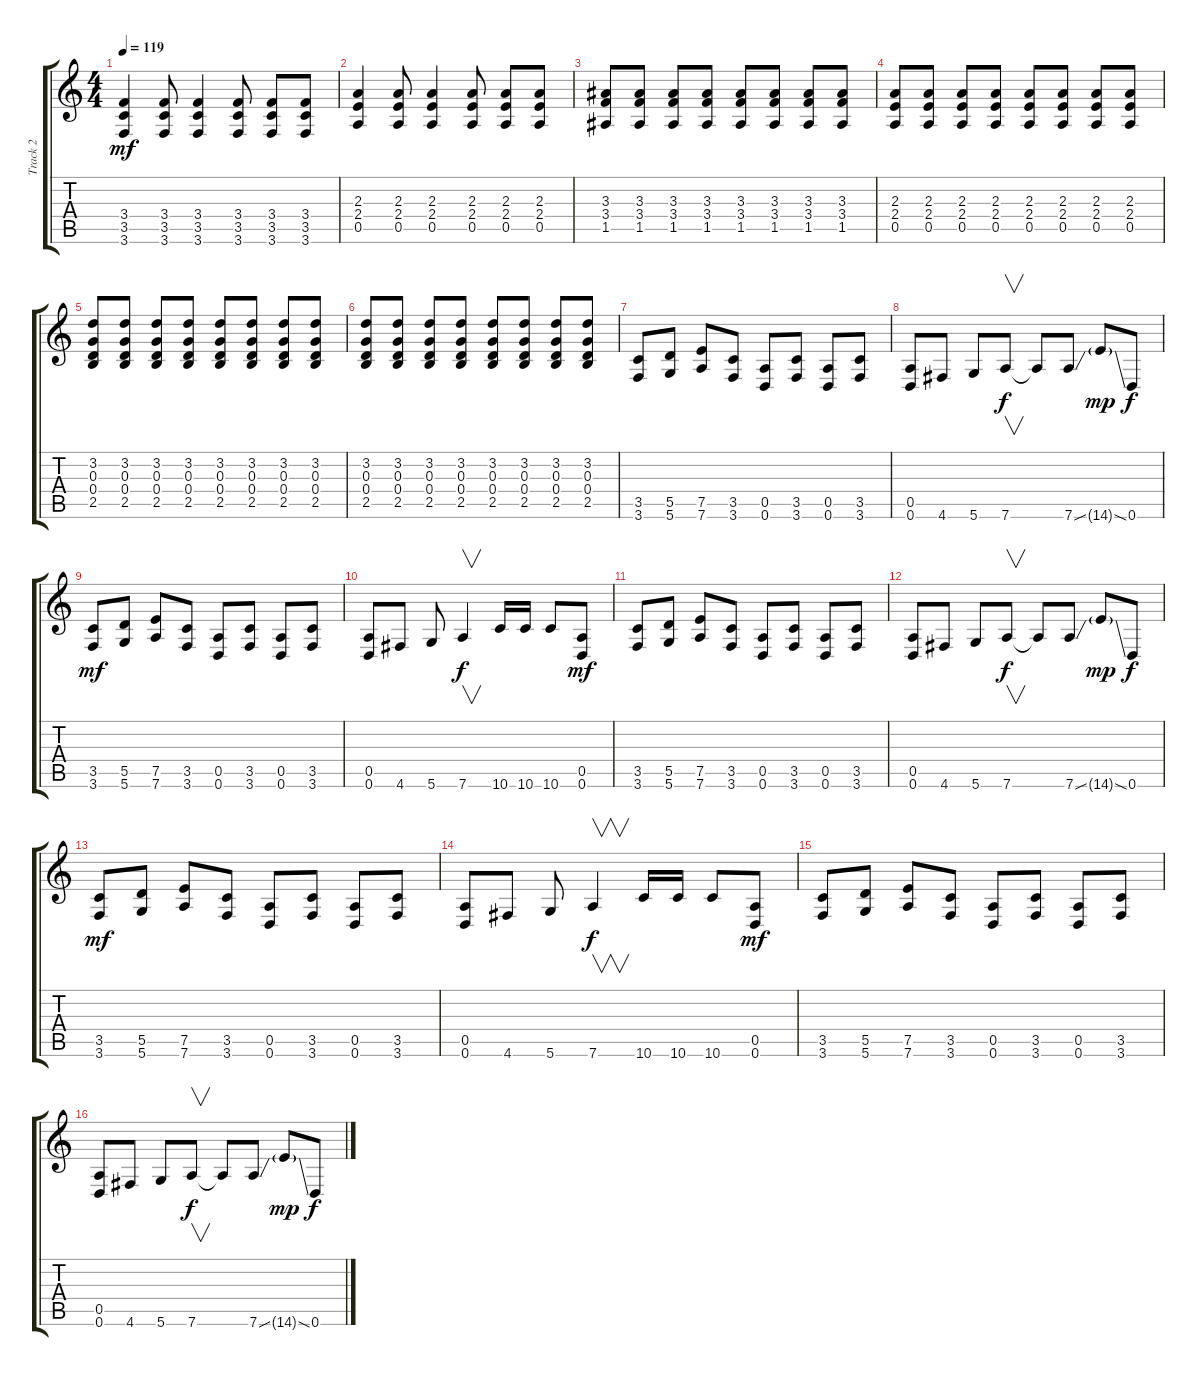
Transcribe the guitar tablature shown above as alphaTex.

\track ("Track 2" "Track 2") {instrument overdrivenguitar}
\staff {score tabs}
\tuning (E4 B3 G3 D3 A2 D2) {hide}
\ts (4 4)
\tempo 119
\clef g2
\ks c
(3.4 3.5 3.6).4{dy mf} (3.4 3.5 3.6).8 (3.4 3.5 3.6).4 (3.4 3.5 3.6).8 (3.4 3.5 3.6).8 (3.4 3.5 3.6).8 |
(2.3 2.4 0.5).4 (2.3 2.4 0.5).8 (2.3 2.4 0.5).4 (2.3 2.4 0.5).8 (2.3 2.4 0.5).8 (2.3 2.4 0.5).8 |
(3.3 3.4 1.5).8 (3.3 3.4 1.5).8 (3.3 3.4 1.5).8 (3.3 3.4 1.5).8 (3.3 3.4 1.5).8 (3.3 3.4 1.5).8 (3.3 3.4 1.5).8 (3.3 3.4 1.5).8 |
(2.3 2.4 0.5).8 (2.3 2.4 0.5).8 (2.3 2.4 0.5).8 (2.3 2.4 0.5).8 (2.3 2.4 0.5).8 (2.3 2.4 0.5).8 (2.3 2.4 0.5).8 (2.3 2.4 0.5).8 |
(3.2 0.3 0.4 2.5).8 (3.2 0.3 0.4 2.5).8 (3.2 0.3 0.4 2.5).8 (3.2 0.3 0.4 2.5).8 (3.2 0.3 0.4 2.5).8 (3.2 0.3 0.4 2.5).8 (3.2 0.3 0.4 2.5).8 (3.2 0.3 0.4 2.5).8 |
(3.2 0.3 0.4 2.5).8 (3.2 0.3 0.4 2.5).8 (3.2 0.3 0.4 2.5).8 (3.2 0.3 0.4 2.5).8 (3.2 0.3 0.4 2.5).8 (3.2 0.3 0.4 2.5).8 (3.2 0.3 0.4 2.5).8 (3.2 0.3 0.4 2.5).8 |
(3.5 3.6).8 (5.5 5.6).8 (7.5 7.6).8 (3.5 3.6).8 (0.5 0.6).8 (3.5 3.6).8 (0.5 0.6).8 (3.5 3.6).8 |
(0.5 0.6).8 4.6.8 5.6.8 7.6.8{v dy f} 7.6{t}.8 7.6{ss}.8 14.6{ss g}.8{dy mp} 0.6.8{dy f} |
(3.5 3.6).8{dy mf} (5.5 5.6).8 (7.5 7.6).8 (3.5 3.6).8 (0.5 0.6).8 (3.5 3.6).8 (0.5 0.6).8 (3.5 3.6).8 |
(0.5 0.6).8 4.6.8 5.6.8 7.6.4{v dy f} 10.6.16 10.6.16 10.6.8 (0.5 0.6).8{dy mf} |
(3.5 3.6).8 (5.5 5.6).8 (7.5 7.6).8 (3.5 3.6).8 (0.5 0.6).8 (3.5 3.6).8 (0.5 0.6).8 (3.5 3.6).8 |
(0.5 0.6).8 4.6.8 5.6.8 7.6.8{v dy f} 7.6{t}.8 7.6{ss}.8 14.6{ss g}.8{dy mp} 0.6.8{dy f} |
(3.5 3.6).8{dy mf} (5.5 5.6).8 (7.5 7.6).8 (3.5 3.6).8 (0.5 0.6).8 (3.5 3.6).8 (0.5 0.6).8 (3.5 3.6).8 |
(0.5 0.6).8 4.6.8 5.6.8 7.6.4{v dy f} 10.6.16 10.6.16 10.6.8 (0.5 0.6).8{dy mf} |
(3.5 3.6).8 (5.5 5.6).8 (7.5 7.6).8 (3.5 3.6).8 (0.5 0.6).8 (3.5 3.6).8 (0.5 0.6).8 (3.5 3.6).8 |
(0.5 0.6).8 4.6.8 5.6.8 7.6.8{v dy f} 7.6{t}.8 7.6{ss}.8 14.6{ss g}.8{dy mp} 0.6.8{dy f}
